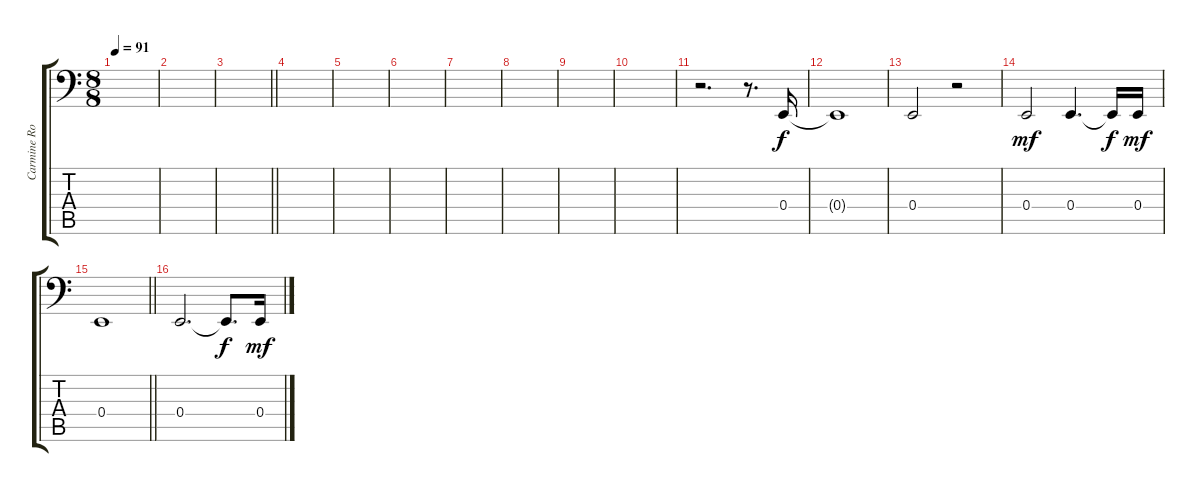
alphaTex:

\track ("Carmine Rojas Bass" "Carmine Ro") {instrument electricbassfinger}
\staff {score tabs}
\tuning (G2 D2 A1 E1 B0 G0) {hide}
\ts (8 8)
\tempo 91
\clef f4
\ks c
|
|
\barLineRight lightlight
|
|
|
|
|
|
|
|
r.2{d} r.8{d} 0.4.16 |
0.4{t}.1 |
0.4.2 r.2 |
0.4.2{dy mf} 0.4.4{d} 0.4{t}.16{dy f} 0.4.16{dy mf} |
\barLineRight lightlight
0.4.1 |
0.4.2{d} 0.4{t}.8{d dy f} 0.4.16{dy mf}
